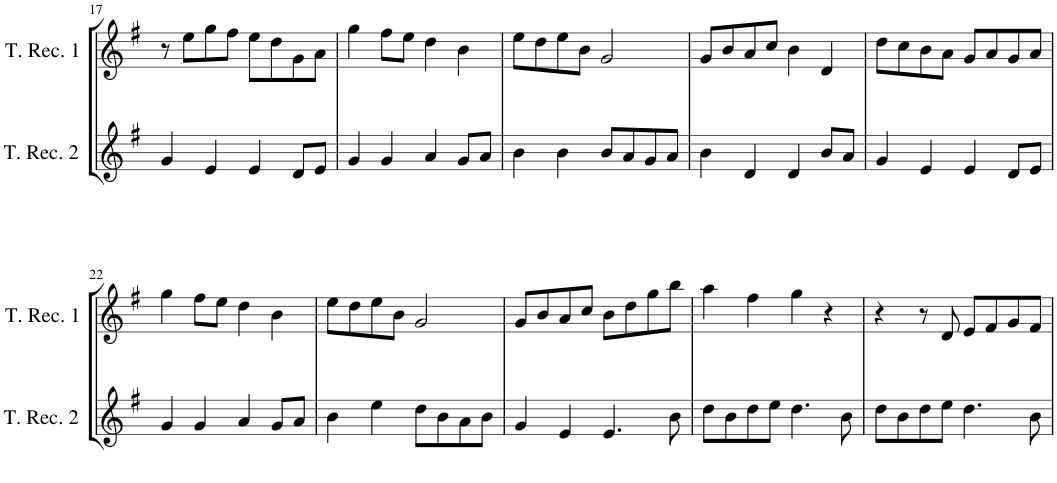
**kern	**kern
*part2	*part1
*staff2	*staff1
*I"Tenor Recorder 2	*I"Tenor Recorder 1
*I'T. Rec. 2	*I'T. Rec. 1
!!LO:PB:g=z
*clefG2	*clefG2
*k[f#]	*k[f#]
*M4/4	*M4/4
=17	=17
4g/	8r
.	8ee\L
4e/	8gg\
.	8ff#\J
4e/	8ee\L
.	8dd\
8d/L	8g\
8e/J	8a\J
=18	=18
4g/	4gg\
4g/	8ff#\L
.	8ee\J
4a/	4dd\
8g/L	4b\
8a/J	.
=19	=19
4b\	8ee\L
.	8dd\
4b\	8ee\
.	8b\J
8b/L	2g/
8a/	.
8g/	.
8a/J	.
=20	=20
4b\	8g/L
.	8b/
4d/	8a/
.	8cc/J
4d/	4b\
8b/L	4d/
8a/J	.
=21	=21
4g/	8dd\L
.	8cc\
4e/	8b\
.	8a\J
4e/	8g/L
.	8a/
8d/L	8g/
8e/J	8a/J
!!LO:LB:g=z
=22	=22
4g/	4gg\
4g/	8ff#\L
.	8ee\J
4a/	4dd\
8g/L	4b\
8a/J	.
=23	=23
4b\	8ee\L
.	8dd\
4ee\	8ee\
.	8b\J
8dd\L	2g/
8b\	.
8a\	.
8b\J	.
=24	=24
4g/	8g/L
.	8b/
4e/	8a/
.	8cc/J
4.e/	8b\L
.	8dd\
.	8gg\
8b\	8bb\J
=25	=25
8dd\L	4aa\
8b\	.
8dd\	4ff#\
8ee\J	.
4.dd\	4gg\
.	4r
8b\	.
=26	=26
8dd\L	4r
8b\	.
8dd\	8r
8ee\J	8d/
4.dd\	8e/L
.	8f#/
.	8g/
8b\	8f#/J
=	=
*-	*-
